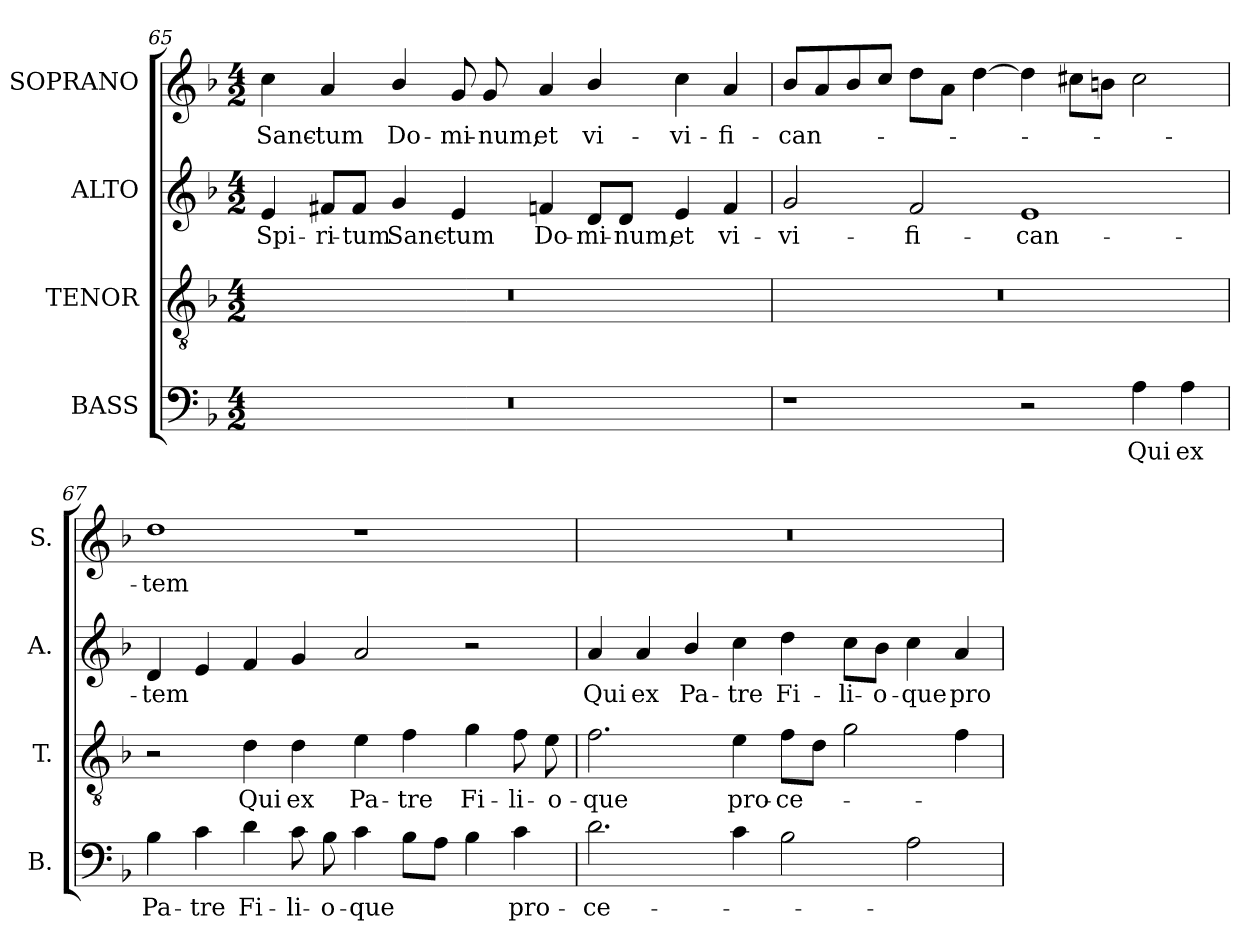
**kern	**text	**kern	**text	**kern	**text	**kern	**text
*part4	*part4	*part3	*part3	*part2	*part2	*part1	*part1
*staff4	*staff4	*staff3	*staff3	*staff2	*staff2	*staff1	*staff1
*I"BASS	*	*I"TENOR	*	*I"ALTO	*	*I"SOPRANO	*
*I'B.	*	*I'T.	*	*I'A.	*	*I'S.	*
*clefF4	*	*clefGv2	*	*clefG2	*	*clefG2	*
*	*	*ITrd7c12	*	*	*	*	*
*k[b-]	*	*k[b-]	*	*k[b-]	*	*k[b-]	*
*F:	*	*F:	*	*F:	*	*F:	*
*M4/2	*	*M4/2	*	*M4/2	*	*M4/2	*
=65	=65	=65	=65	=65	=65	=65	=65
!LO:N:vis=1	!	!LO:N:vis=1	!	!	!	!	!
!	!	!	!	!	!LO:LY:b:color=#000000	!	!
!	!	!	!	!	!	!	!LO:LY:b:color=#000000
0r	.	0r	.	4ei/	Spi-	4cci\	Sanc-
!	!	!	!	!	!LO:LY:b:color=#000000	!	!
!	!	!	!	!	!	!	!LO:LY:b:color=#000000
.	.	.	.	8f#Xi/L	-ri-	4ai/	-tum
!	!	!	!	!	!LO:LY:b:color=#000000	!	!
.	.	.	.	8f#i/J	-tum	.	.
!	!	!	!	!	!LO:LY:b:color=#000000	!	!
!	!	!	!	!	!	!	!LO:LY:b:color=#000000
.	.	.	.	4gi/	Sanc-	4b-i/	Do-
!	!	!	!	!	!LO:LY:b:color=#000000	!	!
!	!	!	!	!	!	!	!LO:LY:b:color=#000000
.	.	.	.	4ei/	-tum	8gi/	-mi-
!	!	!	!	!	!	!	!LO:LY:b:color=#000000
.	.	.	.	.	.	8gi/	-num,
!	!	!	!	!	!LO:LY:b:color=#000000	!	!
!	!	!	!	!	!	!	!LO:LY:b:color=#000000
.	.	.	.	4fni/	Do-	4ai/	et
!	!	!	!	!	!LO:LY:b:color=#000000	!	!
!	!	!	!	!	!	!	!LO:LY:b:color=#000000
.	.	.	.	8di/L	-mi-	4b-i/	vi-
!	!	!	!	!	!LO:LY:b:color=#000000	!	!
.	.	.	.	8di/J	-num,	.	.
!	!	!	!	!	!LO:LY:b:color=#000000	!	!
!	!	!	!	!	!	!	!LO:LY:b:color=#000000
.	.	.	.	4ei/	et	4cci\	-vi-
!	!	!	!	!	!LO:LY:b:color=#000000	!	!
!	!	!	!	!	!	!	!LO:LY:b:color=#000000
.	.	.	.	4fi/	vi-	4ai/	-fi-
=66	=66	=66	=66	=66	=66	=66	=66
!	!	!LO:N:vis=1	!	!	!	!	!
!	!	!	!	!	!LO:LY:b:color=#000000	!	!
!	!	!	!	!	!	!	!LO:LY:b:color=#000000
1r	.	0r	.	2gi/	-vi-	8b-i/L	-can-
.	.	.	.	.	.	8ai/	.
.	.	.	.	.	.	8b-i/	.
.	.	.	.	.	.	8cci/J	.
!	!	!	!	!	!LO:LY:b:color=#000000	!	!
.	.	.	.	2fi/	-fi-	8ddi\L	.
.	.	.	.	.	.	8ai\J	.
.	.	.	.	.	.	[4ddi\	.
!	!	!	!	!	!LO:LY:b:color=#000000	!	!
2r	.	.	.	1ei	-can-	4ddi\]	.
.	.	.	.	.	.	8cc#Xi\L	.
.	.	.	.	.	.	8bni\J	.
!	!LO:LY:b:color=#000000	!	!	!	!	!	!
4Ai\	Qui	.	.	.	.	2cc#i\	.
!	!LO:LY:b:color=#000000	!	!	!	!	!	!
4Ai\	ex	.	.	.	.	.	.
!!LO:LB:g=z
=67	=67	=67	=67	=67	=67	=67	=67
!	!LO:LY:b:color=#000000	!	!	!	!	!	!
!	!	!	!	!	!LO:LY:b:color=#000000	!	!
!	!	!	!	!	!	!	!LO:LY:b:color=#000000
4B-i\	Pa-	2r	.	4di/	-tem	1ddi	-tem
!	!LO:LY:b:color=#000000	!	!	!	!	!	!
4ci\	-tre	.	.	4ei/	.	.	.
!	!LO:LY:b:color=#000000	!	!	!	!	!	!
!	!	!	!LO:LY:b:color=#000000	!	!	!	!
4di\	Fi-	4Di\	Qui	4fi/	.	.	.
!	!LO:LY:b:color=#000000	!	!	!	!	!	!
!	!	!	!LO:LY:b:color=#000000	!	!	!	!
8ci\	-li-	4Di\	ex	4gi/	.	.	.
!	!LO:LY:b:color=#000000	!	!	!	!	!	!
8B-i\	-o-	.	.	.	.	.	.
!	!LO:LY:b:color=#000000	!	!	!	!	!	!
!	!	!	!LO:LY:b:color=#000000	!	!	!	!
4ci\	-que	4Ei\	Pa-	2ai/	.	1r	.
!	!	!	!LO:LY:b:color=#000000	!	!	!	!
8B-i\L	.	4Fi\	-tre	.	.	.	.
8Ai\J	.	.	.	.	.	.	.
!	!	!	!LO:LY:b:color=#000000	!	!	!	!
4B-i\	.	4Gi\	Fi-	2r	.	.	.
!	!LO:LY:b:color=#000000	!	!	!	!	!	!
!	!	!	!LO:LY:b:color=#000000	!	!	!	!
4ci\	pro-	8Fi\	-li-	.	.	.	.
!	!	!	!LO:LY:b:color=#000000	!	!	!	!
.	.	8Ei\	-o-	.	.	.	.
=68	=68	=68	=68	=68	=68	=68	=68
!	!LO:LY:b:color=#000000	!	!	!	!	!	!
!	!	!	!LO:LY:b:color=#000000	!	!	!	!
!	!	!	!	!	!LO:LY:b:color=#000000	!LO:N:vis=1	!
2.di\	-ce-	2.Fi\	-que	4ai/	Qui	0r	.
!	!	!	!	!	!LO:LY:b:color=#000000	!	!
.	.	.	.	4ai/	ex	.	.
!	!	!	!	!	!LO:LY:b:color=#000000	!	!
.	.	.	.	4b-i/	Pa-	.	.
!	!	!	!LO:LY:b:color=#000000	!	!	!	!
!	!	!	!	!	!LO:LY:b:color=#000000	!	!
4ci\	.	4Ei\	pro-	4cci\	-tre	.	.
!	!	!	!LO:LY:b:color=#000000	!	!	!	!
!	!	!	!	!	!LO:LY:b:color=#000000	!	!
2B-i\	.	8Fi\L	-ce-	4ddi\	Fi-	.	.
.	.	8Di\J	.	.	.	.	.
!	!	!	!	!	!LO:LY:b:color=#000000	!	!
.	.	2Gi\	.	8cci\L	-li-	.	.
!	!	!	!	!	!LO:LY:b:color=#000000	!	!
.	.	.	.	8b-i\J	-o-	.	.
!	!	!	!	!	!LO:LY:b:color=#000000	!	!
2Ai\	.	.	.	4cci\	-que	.	.
!	!	!	!	!	!LO:LY:b:color=#000000	!	!
.	.	4Fi\	.	4ai/	pro-	.	.
=	=	=	=	=	=	=	=
*-	*-	*-	*-	*-	*-	*-	*-
